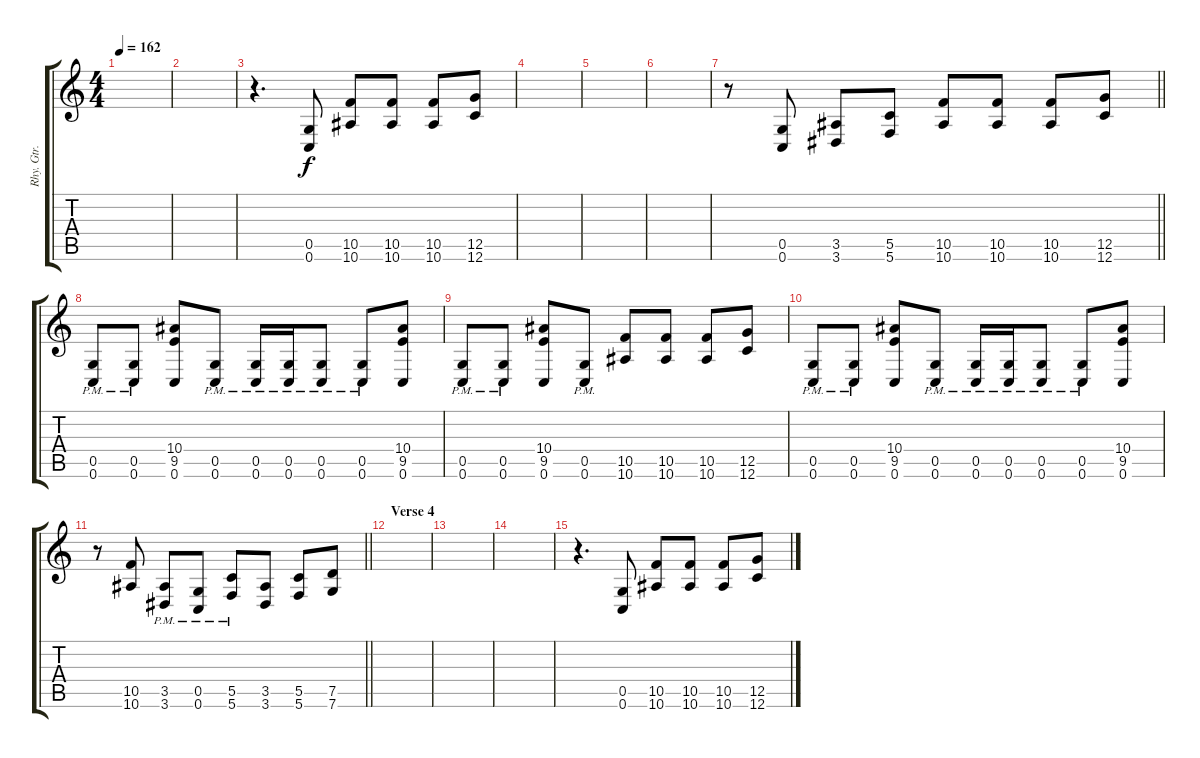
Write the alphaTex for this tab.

\track ("Rhy. Gtr. 2" "Rhy. Gtr. ") {instrument distortionguitar}
\staff {score tabs}
\tuning (D4 A3 F3 C3 G2 C2) {hide}
\ts (4 4)
\tempo 162
\clef g2
\ks c
|
|
r.4{d} (0.5 0.6).8 (10.5 10.6).8 (10.5 10.6).8 (10.5 10.6).8 (12.5 12.6).8 |
|
|
|
\barLineRight lightlight
r.8 (0.5 0.6).8 (3.5 3.6).8 (5.5 5.6).8 (10.5 10.6).8 (10.5 10.6).8 (10.5 10.6).8 (12.5 12.6).8 |
\section ("" "")
(0.5{pm} 0.6{pm}).8 (0.5{pm} 0.6{pm}).8 (10.4 9.5 0.6).8 (0.5{pm} 0.6{pm}).8 (0.5{pm} 0.6{pm}).16 (0.5{pm} 0.6{pm}).16 (0.5{pm} 0.6{pm}).8 (0.5{pm} 0.6{pm}).8 (10.4 9.5 0.6).8 |
(0.5{pm} 0.6{pm}).8 (0.5{pm} 0.6{pm}).8 (10.4 9.5 0.6).8 (0.5{pm} 0.6{pm}).8 (10.5 10.6).8 (10.5 10.6).8 (10.5 10.6).8 (12.5 12.6).8 |
(0.5{pm} 0.6{pm}).8 (0.5{pm} 0.6{pm}).8 (10.4 9.5 0.6).8 (0.5{pm} 0.6{pm}).8 (0.5{pm} 0.6{pm}).16 (0.5{pm} 0.6{pm}).16 (0.5{pm} 0.6{pm}).8 (0.5{pm} 0.6{pm}).8 (10.4 9.5 0.6).8 |
\barLineRight lightlight
r.8 (10.5 10.6).8 (3.5{pm} 3.6{pm}).8 (0.5{pm} 0.6{pm}).8 (5.5{pm} 5.6{pm}).8 (3.5 3.6).8 (5.5 5.6).8 (7.5 7.6).8 |
\section ("" "Verse 4")
|
|
|
r.4{d} (0.5 0.6).8 (10.5 10.6).8 (10.5 10.6).8 (10.5 10.6).8 (12.5 12.6).8
